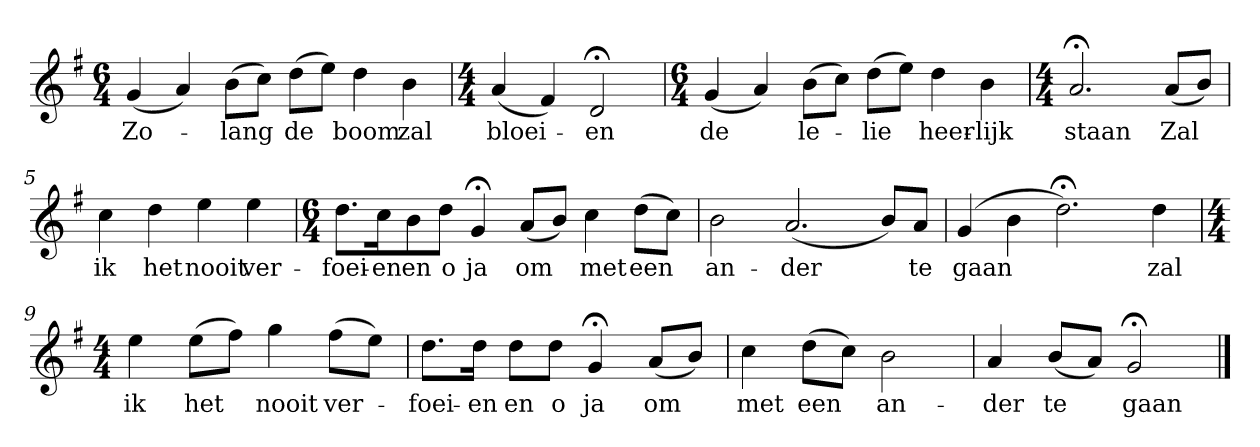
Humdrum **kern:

**kern	**text
*part1	*part1
*staff1	*staff1
*k[f#]	*
*G:	*
*M6/4	*
*MM120	*
=1	=1
(4g	Zo-
4a)	.
(8bL	-lang
8ccJ)	.
(8ddL	de
8eeJ)	.
4dd	boom
4b	zal
=2	=2
*M4/4	*
(4a	bloei-
4f#)	.
2d;<	-en
=3	=3
*M6/4	*
(4g	de
4a)	.
(8bL	le-
8ccJ)	.
(8ddL	-lie
8eeJ)	.
4dd	heer-
4b	-lijk
=4	=4
*M4/4	*
2.a;<	staan
(8aL	Zal
8bJ)	.
=5	=5
4cc	ik
4dd	het
4ee	nooit
4ee	ver-
=6	=6
*M6/4	*
8.ddL	-foei-
16ccK	-en
8b	en
8ddJ	o
4g;<	ja
(8aL	om
8bJ)	.
4cc	met
(8ddL	een
8ccJ)	.
=7	=7
2b	an-
(2.a	-der
8bL)	.
8aJ	te
=8	=8
(4g	gaan
4b	.
2.dd;<)	.
4dd	zal
=9	=9
*M4/4	*
4ee	ik
(8eeL	het
8ff#J)	.
4gg	nooit
(8ff#L	ver-
8eeJ)	.
=10	=10
8.ddL	-foei-
16ddJk	-en
8ddL	en
8ddJ	o
4g;<	ja
(8aL	om
8bJ)	.
=11	=11
4cc	met
(8ddL	een
8ccJ)	.
2b	an-
=12	=12
4a	-der
(8bL	te
8aJ)	.
2g;<	gaan
==	==
*-	*-
